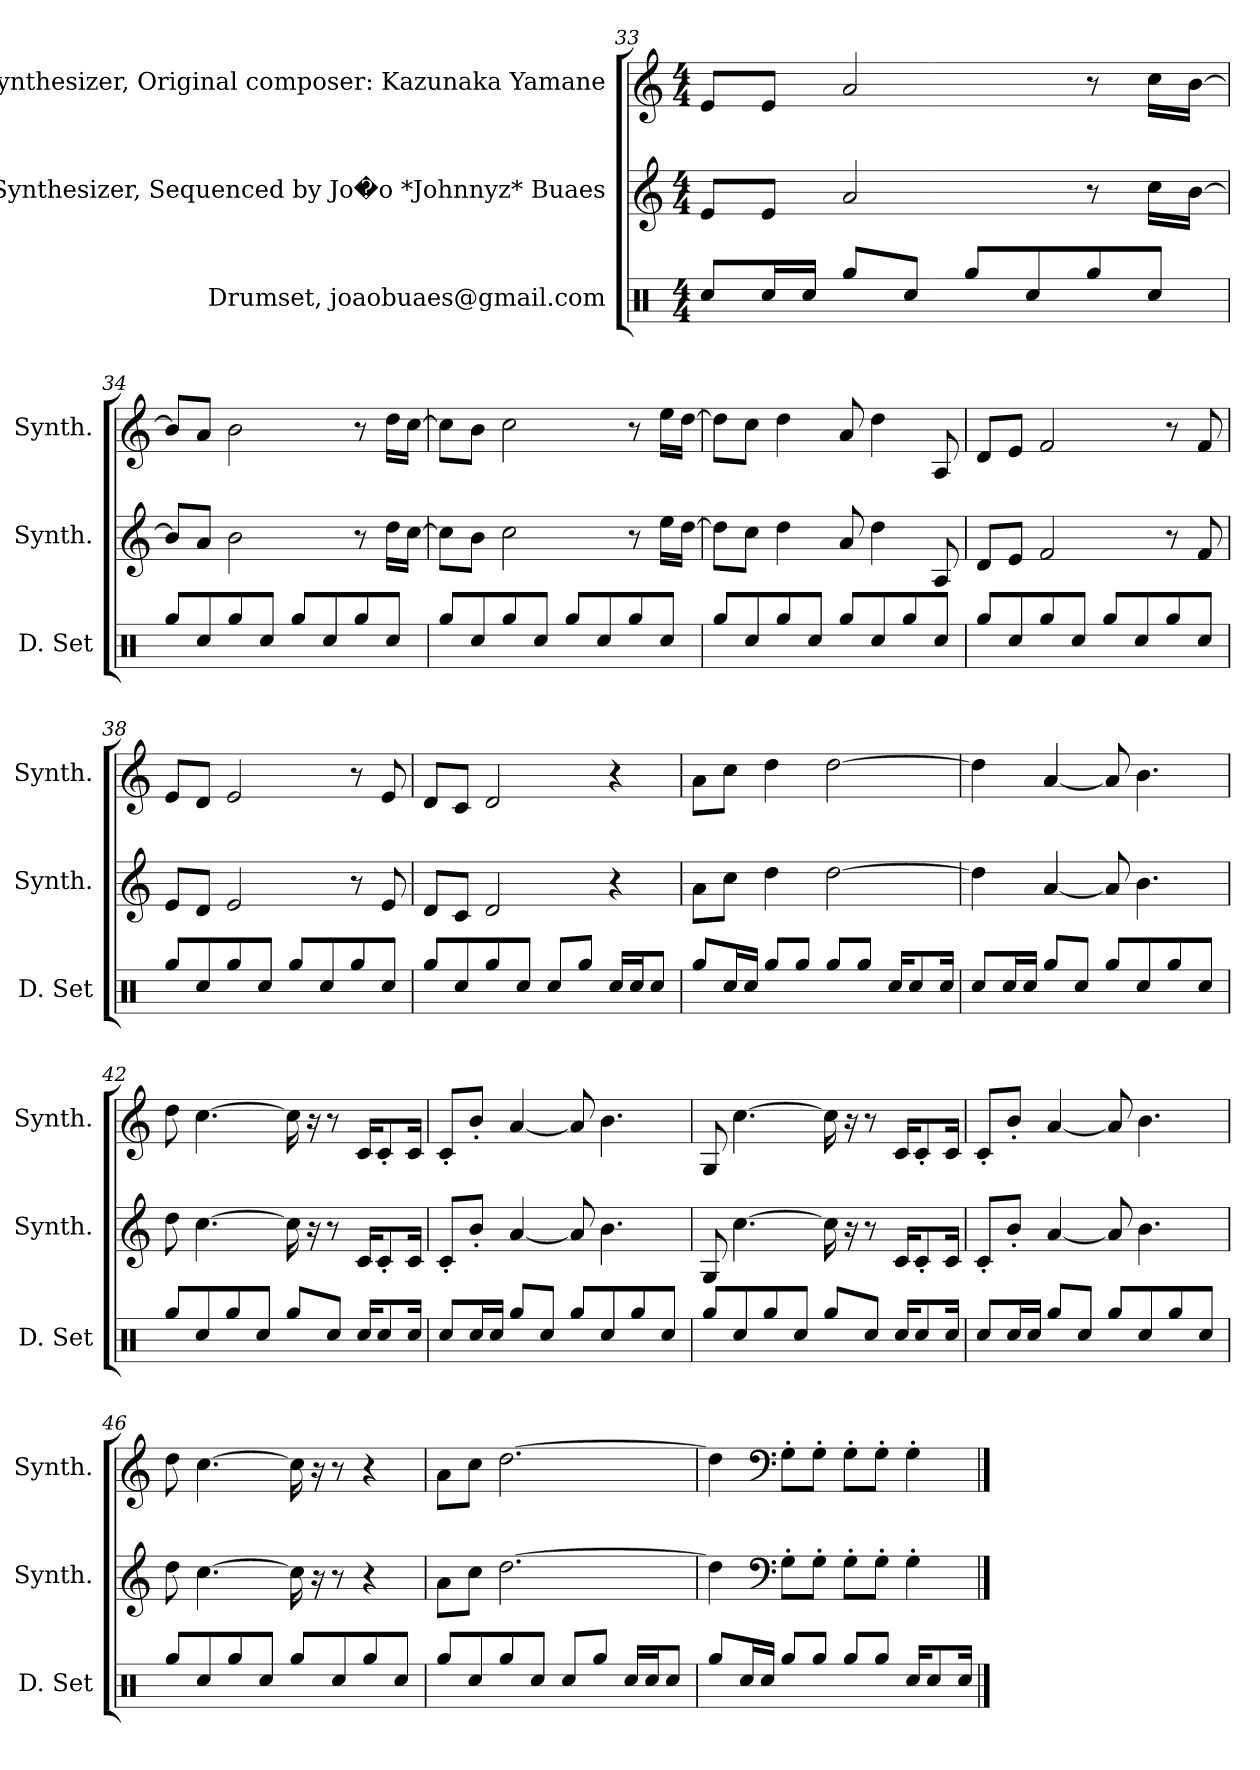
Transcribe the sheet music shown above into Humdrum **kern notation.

**kern	**kern	**kern
*part3	*part2	*part1
*staff3	*staff2	*staff1
*I"Drumset, joaobuaes@gmail.com	*I"Effect Synthesizer, Sequenced by Jo�o *Johnnyz* Buaes	*I"Square Synthesizer, Original composer: Kazunaka Yamane
*I'D. Set	*I'Synth.	*I'Synth.
*clefX	*clefG2	*clefG2
*k[]	*k[]	*k[]
*M4/4	*M4/4	*M4/4
=33	=33	=33
8Rcc/L	8e/L	8e/L
16Rcc/L	8e/J	8e/J
16Rcc/JJ	.	.
8Rgg/L	2a/	2a/
8Rcc/J	.	.
8Rgg/L	.	.
8Rcc/	.	.
8Rgg/	8r	8r
8Rcc/J	16cc\LL	16cc\LL
.	[16b\JJ	[16b\JJ
=34	=34	=34
8Rgg/L	8b/L]	8b/L]
8Rcc/	8a/J	8a/J
8Rgg/	2b\	2b\
8Rcc/J	.	.
8Rgg/L	.	.
8Rcc/	.	.
8Rgg/	8r	8r
8Rcc/J	16dd\LL	16dd\LL
.	[16cc\JJ	[16cc\JJ
=35	=35	=35
8Rgg/L	8cc\L]	8cc\L]
8Rcc/	8b\J	8b\J
8Rgg/	2cc\	2cc\
8Rcc/J	.	.
8Rgg/L	.	.
8Rcc/	.	.
8Rgg/	8r	8r
8Rcc/J	16ee\LL	16ee\LL
.	[16dd\JJ	[16dd\JJ
!!LO:LB:g=z
=36	=36	=36
8Rgg/L	8dd\L]	8dd\L]
8Rcc/	8cc\J	8cc\J
8Rgg/	4dd\	4dd\
8Rcc/J	.	.
8Rgg/L	8a/	8a/
8Rcc/	4dd\	4dd\
8Rgg/	.	.
8Rcc/J	8A/	8A/
=37	=37	=37
8Rgg/L	8d/L	8d/L
8Rcc/	8e/J	8e/J
8Rgg/	2f/	2f/
8Rcc/J	.	.
8Rgg/L	.	.
8Rcc/	.	.
8Rgg/	8r	8r
8Rcc/J	8f/	8f/
=38	=38	=38
8Rgg/L	8e/L	8e/L
8Rcc/	8d/J	8d/J
8Rgg/	2e/	2e/
8Rcc/J	.	.
8Rgg/L	.	.
8Rcc/	.	.
8Rgg/	8r	8r
8Rcc/J	8e/	8e/
=39	=39	=39
8Rgg/L	8d/L	8d/L
8Rcc/	8c/J	8c/J
8Rgg/	2d/	2d/
8Rcc/J	.	.
8Rcc/L	.	.
8Rgg/J	.	.
16Rcc/LL	4r	4r
16Rcc/J	.	.
8Rcc/J	.	.
!!LO:LB:g=z
=40	=40	=40
8Rgg/L	8a\L	8a\L
16Rcc/L	8cc\J	8cc\J
16Rcc/JJ	.	.
8Rgg/L	4dd\	4dd\
8Rgg/J	.	.
8Rgg/L	[2dd\	[2dd\
8Rgg/J	.	.
16Rcc/KL	.	.
8Rcc/	.	.
16Rcc/Jk	.	.
=41	=41	=41
8Rcc/L	4dd\]	4dd\]
16Rcc/L	.	.
16Rcc/JJ	.	.
8Rgg/L	[4a/	[4a/
8Rcc/J	.	.
8Rgg/L	8a/]	8a/]
8Rcc/	4.b\	4.b\
8Rgg/	.	.
8Rcc/J	.	.
=42	=42	=42
8Rgg/L	8dd\	8dd\
8Rcc/	[4.cc\	[4.cc\
8Rgg/	.	.
8Rcc/J	.	.
8Rgg/L	16cc\]	16cc\]
.	16r	16r
8Rcc/J	8r	8r
16Rcc/KL	16c/KL	16c/KL
8Rcc/	8c'/	8c'/
16Rcc/Jk	16c/Jk	16c/Jk
=43	=43	=43
8Rcc/L	8c'/L	8c'/L
16Rcc/L	8b'/J	8b'/J
16Rcc/JJ	.	.
8Rgg/L	[4a/	[4a/
8Rcc/J	.	.
8Rgg/L	8a/]	8a/]
8Rcc/	4.b\	4.b\
8Rgg/	.	.
8Rcc/J	.	.
!!LO:LB:g=z
=44	=44	=44
8Rgg/L	8G/	8G/
8Rcc/	[4.cc\	[4.cc\
8Rgg/	.	.
8Rcc/J	.	.
8Rgg/L	16cc\]	16cc\]
.	16r	16r
8Rcc/J	8r	8r
16Rcc/KL	16c/KL	16c/KL
8Rcc/	8c'/	8c'/
16Rcc/Jk	16c/Jk	16c/Jk
=45	=45	=45
8Rcc/L	8c'/L	8c'/L
16Rcc/L	8b'/J	8b'/J
16Rcc/JJ	.	.
8Rgg/L	[4a/	[4a/
8Rcc/J	.	.
8Rgg/L	8a/]	8a/]
8Rcc/	4.b\	4.b\
8Rgg/	.	.
8Rcc/J	.	.
=46	=46	=46
8Rgg/L	8dd\	8dd\
8Rcc/	[4.cc\	[4.cc\
8Rgg/	.	.
8Rcc/J	.	.
8Rgg/L	16cc\]	16cc\]
.	16r	16r
8Rcc/	8r	8r
8Rgg/	4r	4r
8Rcc/J	.	.
=47	=47	=47
8Rgg/L	8a\L	8a\L
8Rcc/	8cc\J	8cc\J
8Rgg/	[2.dd\	[2.dd\
8Rcc/J	.	.
8Rcc/L	.	.
8Rgg/J	.	.
16Rcc/LL	.	.
16Rcc/J	.	.
8Rcc/J	.	.
!!LO:PB:g=z
=48	=48	=48
8Rgg/L	4dd\]	4dd\]
16Rcc/L	.	.
16Rcc/JJ	.	.
*	*clefF4	*clefF4
8Rgg/L	8G'\L	8G'\L
8Rgg/J	8G'\J	8G'\J
8Rgg/L	8G'\L	8G'\L
8Rgg/J	8G'\J	8G'\J
16Rcc/KL	4G'\	4G'\
8Rcc/	.	.
16Rcc/Jk	.	.
==	==	==
*-	*-	*-
